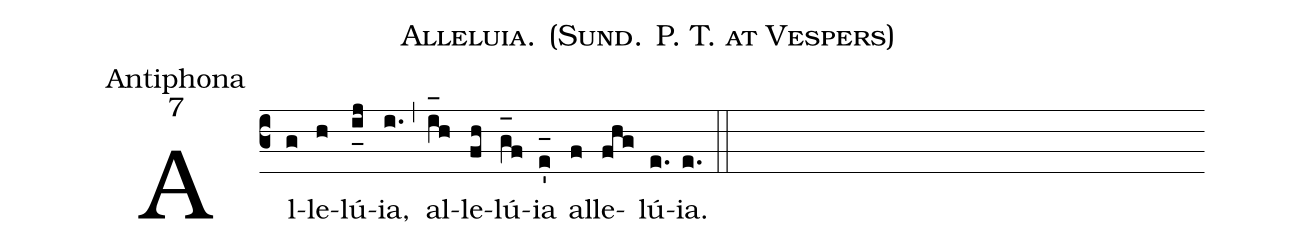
name:Alleluia. (Sund. P. T. at Vespers);
office-part:Antiphona;
mode:7;
%%
(c3) Al(g)le(h)lú(i_[uh:l]j){ia},(i.) (,) al(i_[oh:h]h)le(fh)lú(g_[oh:h]f){ia}(e'_[oh:h]) al(f)le(fhg)lú(e.){ia}.(e.) (::)

%<eu>E(i) u(i) o(j) u(i) a(h) e.</eu>(ih..) (::)
